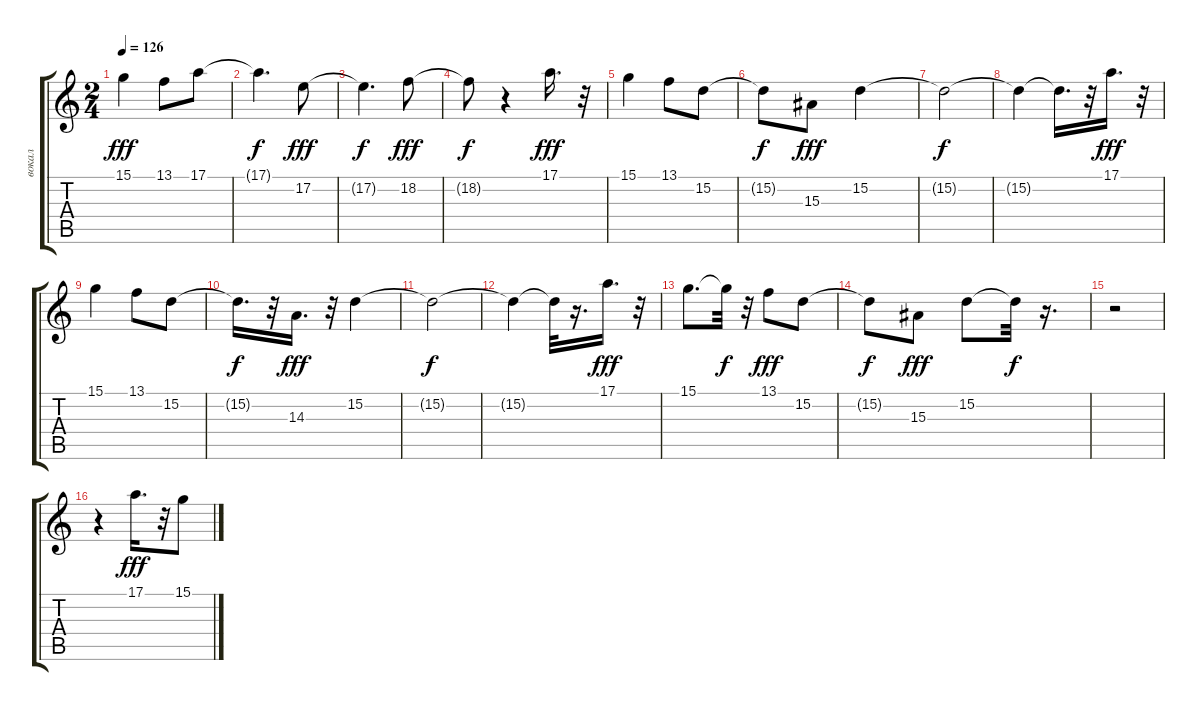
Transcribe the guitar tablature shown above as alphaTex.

\track ("вокал" "вокал") {instrument clarinet}
\staff {score tabs}
\tuning (E4 B3 G3 D3 A2 E2) {hide}
\ts (2 4)
\tempo 126
\clef g2
\ks c
15.1.4{dy fff} 13.1.8 17.1.8 |
17.1{t}.4{d dy f} 17.2.8{dy fff} |
17.2{t}.4{d dy f} 18.2.8{dy fff} |
18.2{t}.8{dy f} r.4 17.1.16{d dy fff} r.32 |
15.1.4 13.1.8 15.2.8 |
15.2{t}.8{dy f} 15.3.8{dy fff} 15.2.4 |
15.2{t}.2{dy f} |
15.2{t}.4 15.2{t}.16{d} r.32 17.1.16{d dy fff} r.32 |
15.1.4 13.1.8 15.2.8 |
15.2{t}.16{d dy f} r.32 14.3.16{d dy fff} r.32 15.2.4 |
15.2{t}.2{dy f} |
15.2{t}.4 15.2{t}.32 r.16{d} 17.1.16{d dy fff} r.32 |
15.1.8{d} 15.1{t}.32{dy f} r.32 13.1.8{dy fff} 15.2.8 |
15.2{t}.8{dy f} 15.3.8{dy fff} 15.2.8 15.2{t}.32{dy f} r.16{d} |
r.2 |
r.4 17.1.16{d dy fff} r.32 15.1.8
